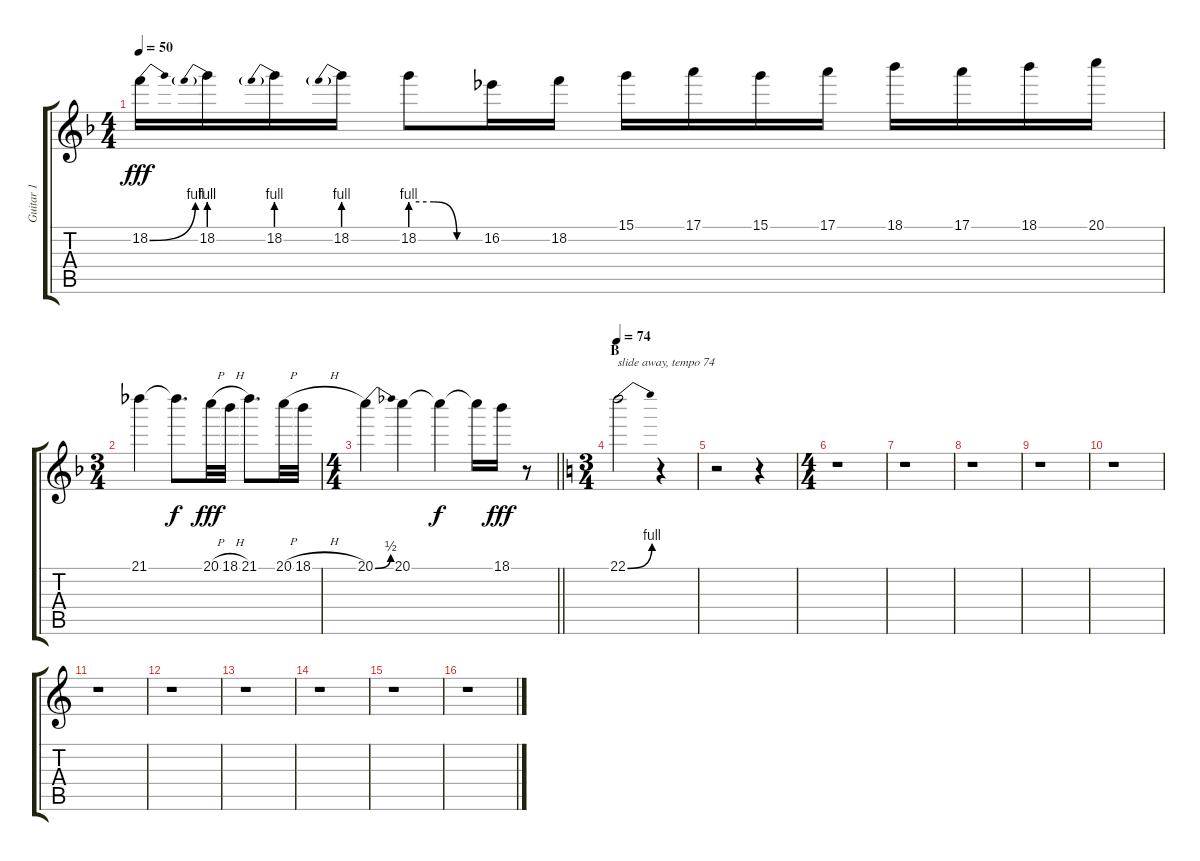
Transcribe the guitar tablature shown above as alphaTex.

\track ("Guitar 1" "Guitar 1") {instrument overdrivenguitar}
\staff {score tabs}
\tuning (E4 B3 G3 D3 A2 E2) {hide}
\ts (4 4)
\tempo 50
\clef g2
\ks f
18.2{be (bend 0 0 60 4)}.16{dy fff} 18.2{be (prebend 0 4 60 4)}.16 18.2{be (prebend 0 4 60 4)}.16 18.2{be (prebend 0 4 60 4)}.16 18.2{be (custom 0 4 20 4 40 0 60 0)}.8 16.2.16 18.2.16 15.1.16 17.1.16 15.1.16 17.1.16 18.1.16 17.1.16 18.1.16 20.1.16 |
\ts (3 4)
21.1.4 21.1{t}.8{d dy f} 20.1{h}.32{dy fff} 18.1{h}.32 21.1.8{d} 20.1{h}.32 18.1{h}.32 |
\ts (4 4)
\barLineRight lightlight
20.1{be (bend 0 0 60 2)}.4 20.1.4 20.1{t}.4{dy f} 20.1{t}.16 18.1.16{dy fff} r.8 |
\ts (3 4)
\section ("" "B")
\tempo 74
\ks c
22.1{be (bend 0 0 60 4)}.2{txt "slide away, tempo 74"} r.4 |
r.2 r.4 |
\ts (4 4)
r.1 |
r.1 |
r.1 |
r.1 |
r.1 |
r.1 |
r.1 |
r.1 |
r.1 |
r.1 |
r.1
